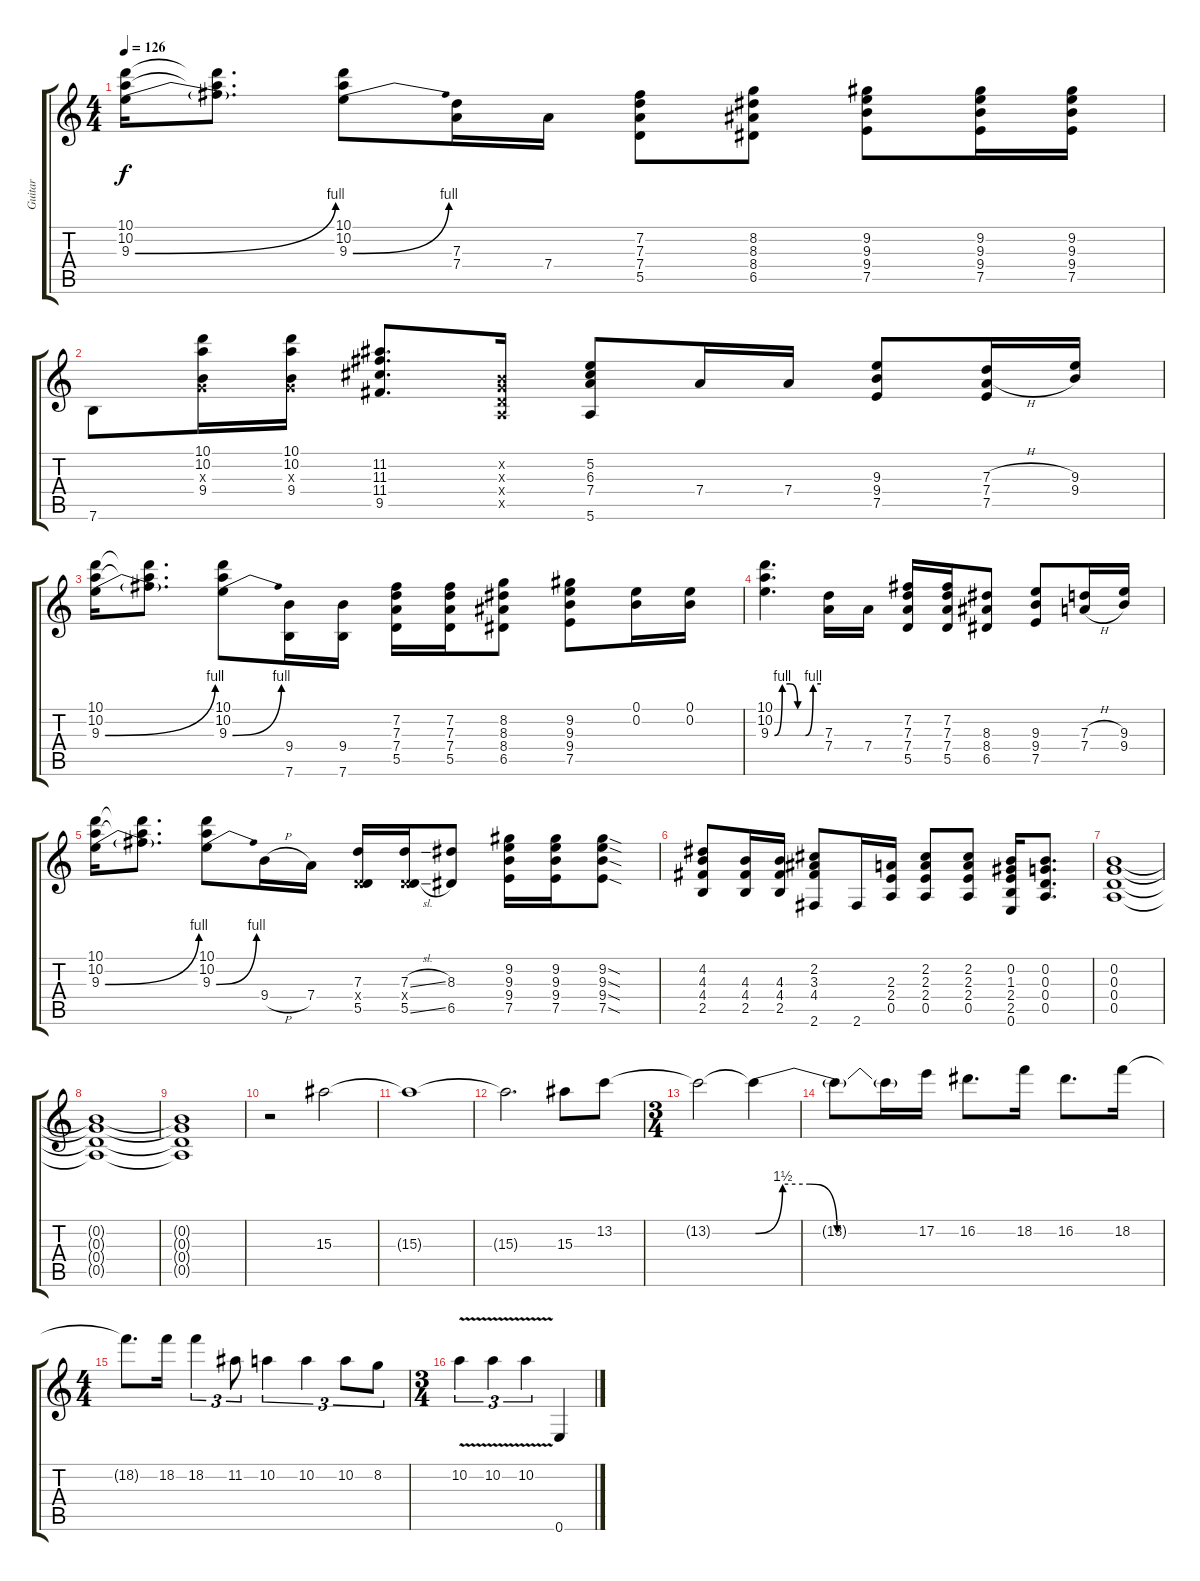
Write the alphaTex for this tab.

\track ("Guitar" "Guitar") {instrument distortionguitar}
\staff {score tabs}
\tuning (E4 B3 G3 D3 A2 E2) {hide}
\ts (4 4)
\tempo 126
\clef g2
\ks c
(10.1 10.2 9.3{be (bend 0 0 60 4)}).16{dy f} (10.1{t} 10.2{t} 9.3{t}).8{d} (10.1 10.2 9.3{be (bend 0 0 60 4)}).8 (7.3 7.4).16 7.4.16 (7.2 7.3 7.4 5.5).8 (8.2 8.3 8.4 6.5).8 (9.2 9.3 9.4 7.5).8 (9.2 9.3 9.4 7.5).16 (9.2 9.3 9.4 7.5).16 |
7.6.8 (10.1 10.2 0.3{x} 9.4).16 (10.1 10.2 0.3{x} 9.4).16 (11.2 11.3 11.4 9.5).8{d} (0.2{x} 0.3{x} 0.4{x} 0.5{x}).16 (5.2 6.3 7.4 5.6).8 7.4.16 7.4.16 (9.3 9.4 7.5).8 (7.3{h} 7.4{h} 7.5).16 (9.3 9.4).16 |
(10.1 10.2 9.3{be (bend 0 0 60 4)}).16 (10.1{t} 10.2{t} 9.3{t}).8{d} (10.1 10.2 9.3{be (bend 0 0 60 4)}).8 (9.4 7.6).16 (9.4 7.6).16 (7.2 7.3 7.4 5.5).16 (7.2 7.3 7.4 5.5).16 (8.2 8.3 8.4 6.5).8 (9.2 9.3 9.4 7.5).8 (0.1 0.2).16 (0.1 0.2).16 |
(10.1 10.2 9.3{be (custom 0 0 10 4 20 4 30 0 40 0 50 4 60 4)}).4{d} (7.3 7.4).16 7.4.16 (7.2 7.3 7.4 5.5).16 (7.2 7.3 7.4 5.5).16 (8.3 8.4 6.5).8 (9.3 9.4 7.5).8 (7.3{h} 7.4{h}).16 (9.3 9.4).16 |
(10.1 10.2 9.3{be (bend 0 0 60 4)}).16 (10.1{t} 10.2{t} 9.3{t}).8{d} (10.1 10.2 9.3{be (bend 0 0 60 4)}).8 9.4{h}.16 7.4.16 (7.3 0.4{x} 5.5).16 (7.3{sl} 0.4{x} 5.5{sl}).16 (8.3 6.5).8 (9.2 9.3 9.4 7.5).16 (9.2 9.3 9.4 7.5).16 (9.2{sod} 9.3{sod} 9.4{sod} 7.5{sod}).8 |
(4.2 4.3 4.4 2.5).8 (4.3 4.4 2.5).16 (4.3 4.4 2.5).16 (2.2 3.3 4.4 2.6).8 2.6.16 (2.3 2.4 0.5).16 (2.2 2.3 2.4 0.5).8 (2.2 2.3 2.4 0.5).8 (0.2 1.3 2.4 2.5 0.6).16 (0.2 0.3 0.4 0.5).8{d} |
(0.2 0.3 0.4 0.5).1 |
(0.2{t} 0.3{t} 0.4{t} 0.5{t}).1 |
(0.2{t} 0.3{t} 0.4{t} 0.5{t}).1 |
r.2 15.3.2 |
15.3{t}.1 |
15.3{t}.2{d} 15.3.8 13.2.8 |
\ts (3 4)
13.2{t}.2 13.2{be (custom 0 0 10 6 20 6 30 0 60 0) t}.4 |
13.2{t}.8 13.2{t}.16 17.2.16 16.2.8{d} 18.2.16 16.2.8{d} 18.2.16 |
\ts (4 4)
18.2{t}.8{d} 18.2.16 18.2.4{tu (3 2)} 11.2.8{tu (3 2)} 10.2.4{tu (3 2)} 10.2.4{tu (3 2)} 10.2.8{tu (3 2)} 8.2.8{tu (3 2)} |
\ts (3 4)
10.2{v}.4{tu (3 2)} 10.2{v}.4{tu (3 2)} 10.2{v}.4{tu (3 2)} 0.6.4
